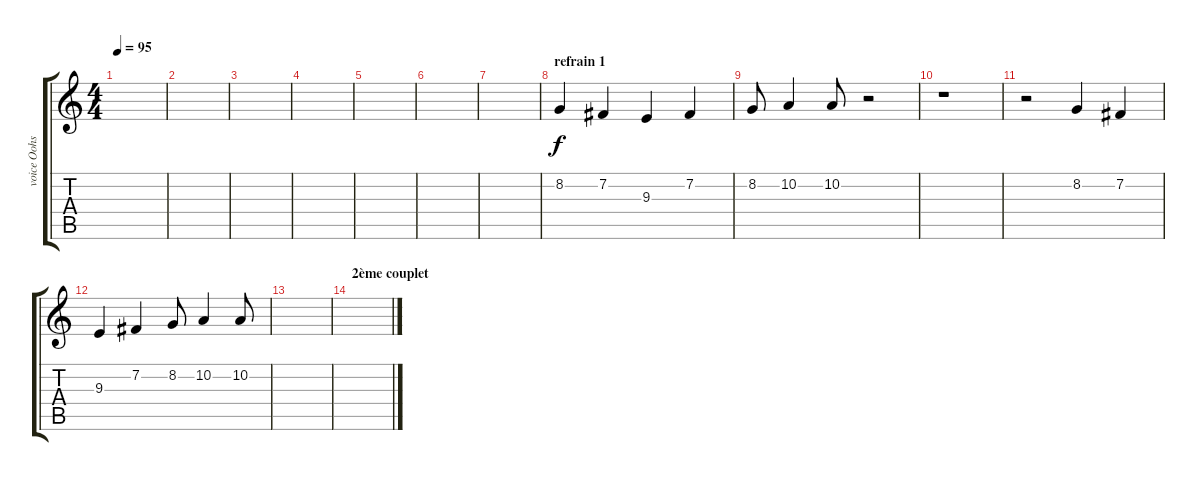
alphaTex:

\track ("voice Oohs" "voice Oohs") {instrument voiceoohs}
\staff {score tabs}
\tuning (E4 B3 G3 D3 A2 E2) {hide}
\ts (4 4)
\tempo 95
\clef g2
\ks c
|
|
|
|
|
|
|
\section ("" "refrain 1")
8.2.4 7.2.4 9.3.4 7.2.4 |
8.2.8 10.2.4 10.2.8 r.2 |
r.1 |
r.2 8.2.4 7.2.4 |
9.3.4 7.2.4 8.2.8 10.2.4 10.2.8 |
|
\section ("" "2ème couplet")
